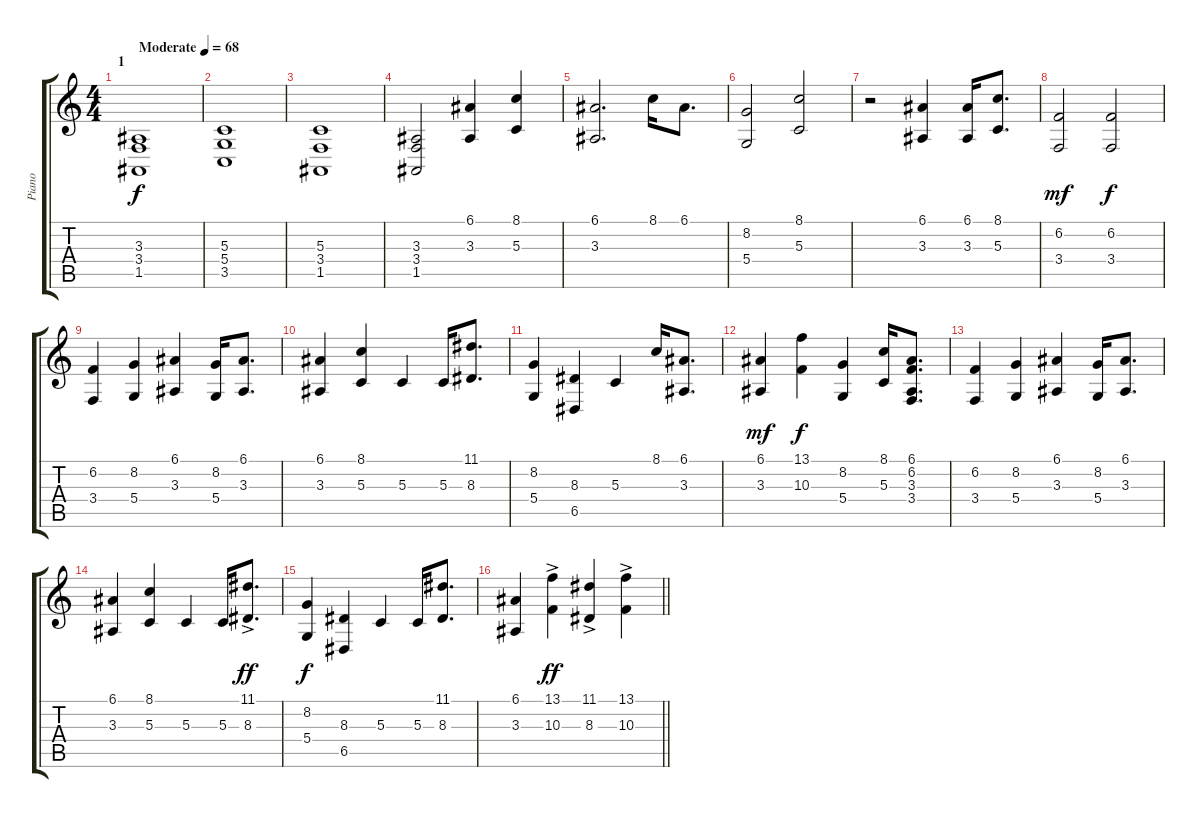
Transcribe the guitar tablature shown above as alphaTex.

\track ("Piano" "Piano") {instrument acousticgrandpiano}
\staff {score tabs}
\tuning (E4 B3 G3 D3 A2 E2) {hide}
\ts (4 4)
\section ("" "1")
\tempo (68 "Moderate")
\clef g2
\ks c
(3.3 3.4 1.5).1{dy f instrument acousticgrandpiano} |
(5.3 5.4 3.5).1 |
(5.3 3.4 1.5).1 |
(3.3 3.4 1.5).2 (6.1 3.3).4 (8.1 5.3).4 |
(6.1 3.3).2{d} 8.1.16 6.1.8{d} |
(8.2 5.4).2 (8.1 5.3).2 |
r.2 (6.1 3.3).4 (6.1 3.3).16 (8.1 5.3).8{d} |
(6.2 3.4).2{dy mf} (6.2 3.4).2{dy f} |
(6.2 3.4).4{instrument electricgrandpiano} (8.2 5.4).4 (6.1 3.3).4 (8.2 5.4).16 (6.1 3.3).8{d} |
(6.1 3.3).4 (8.1 5.3).4 5.3.4 5.3.16 (11.1 8.3).8{d} |
(8.2 5.4).4 (8.3 6.5).4 5.3.4 8.1.16 (6.1 3.3).8{d} |
(6.1 3.3).4{dy mf} (13.1 10.3).4{dy f} (8.2 5.4).4 (8.1 5.3).16 (6.1 6.2 3.3 3.4).8{d} |
(6.2 3.4).4 (8.2 5.4).4 (6.1 3.3).4 (8.2 5.4).16 (6.1 3.3).8{d} |
(6.1 3.3).4 (8.1 5.3).4 5.3.4 5.3.16 (11.1{ac} 8.3).8{d dy ff} |
(8.2 5.4).4{dy f} (8.3 6.5).4 5.3.4 5.3.16 (11.1 8.3).8{d} |
\barLineRight lightlight
(6.1 3.3).4 (13.1{ac} 10.3).4{dy ff} (11.1{ac} 8.3).4 (13.1{ac} 10.3).4
